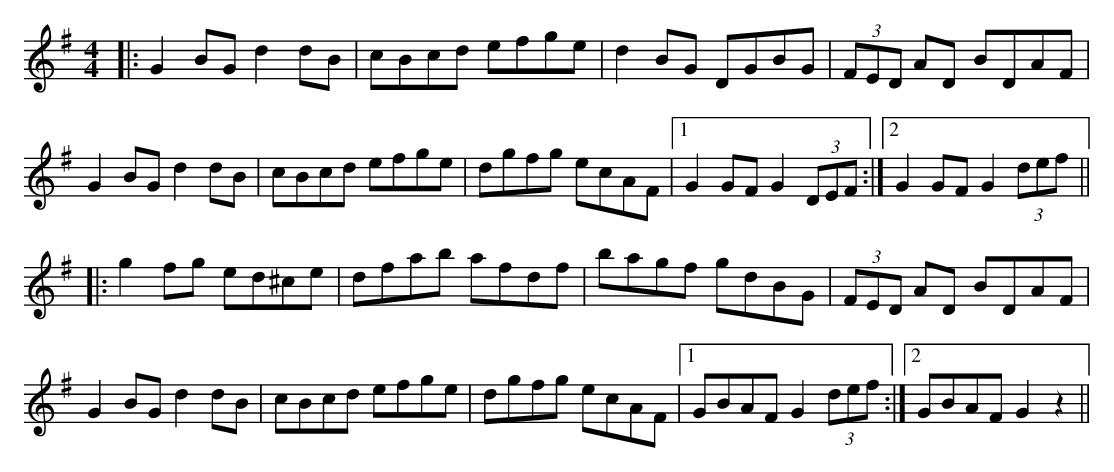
X:1
M:4/4
K:G
|:G2BG d2dB|cBcd efge|d2BG DGBG|(3FED AD BDAF|
G2BG d2dB|cBcd efge|dgfg ecAF|1 G2GF G2(3DEF:|2 G2GF G2 (3def||
|:g2fg ed^ce|dfab afdf|bagf gdBG|(3FED AD BDAF|
G2BG d2dB|cBcd efge|dgfg ecAF|1 GBAF G2 (3def:|2 GBAF G2z2||
